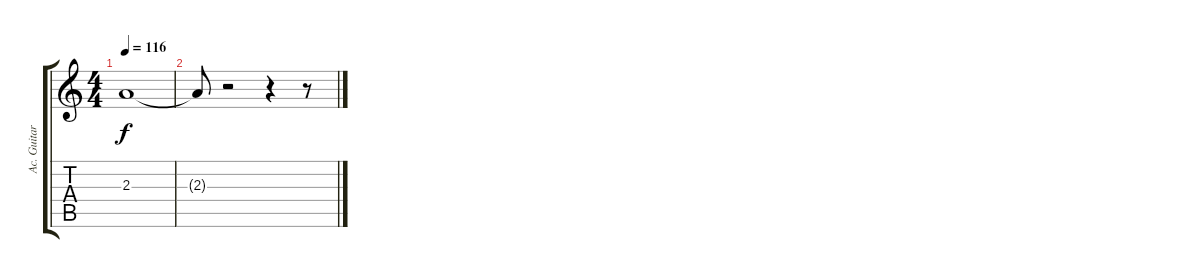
\track ("Ac. Guitar" "Ac. Guitar") {instrument acousticguitarsteel}
\staff {score tabs}
\tuning (E4 B3 G3 D3 A2 E2) {hide}
\ts (4 4)
\tempo 116
\clef g2
\ks c
2.3{t}.1{dy f} |
2.3{t}.8 r.2 r.4 r.8
